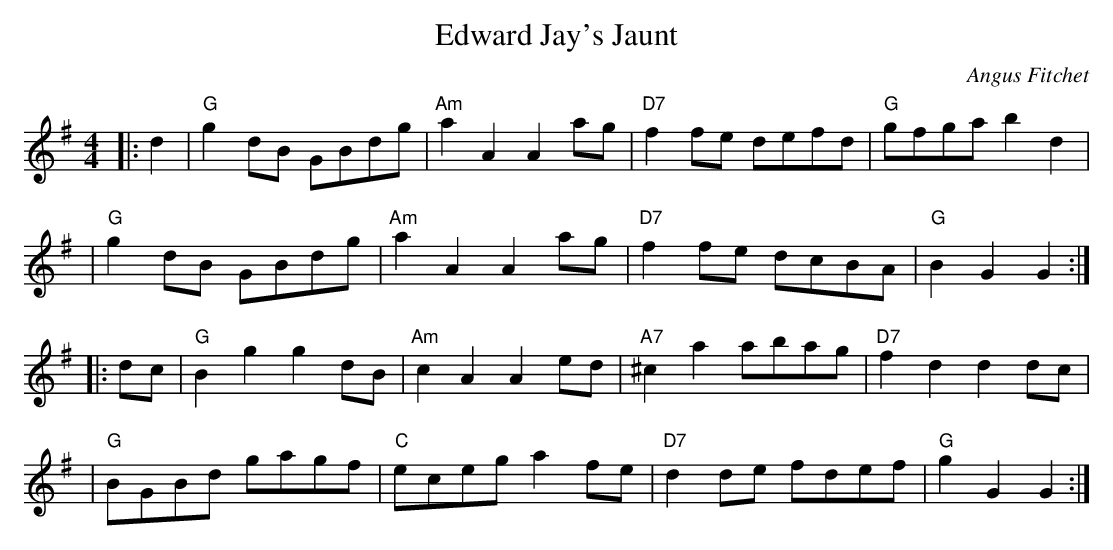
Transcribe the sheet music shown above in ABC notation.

X:1
T: Edward Jay's Jaunt
C: Angus Fitchet
M: 4/4
L: 1/8
K: G
|: d2 \
| "G"g2dB GBdg | "Am"a2A2 A2ag | "D7"f2fe defd | "G"gfga b2d2 |
| "G"g2dB GBdg | "Am"a2A2 A2ag | "D7"f2fe dcBA | "G"B2G2 G2 :|
|: dc \
| "G"B2g2 g2dB | "Am"c2A2 A2ed | "A7"^c2a2 abag | "D7"f2d2 d2dc |
| "G"BGBd gagf |  "C"eceg a2fe | "D7"d2de  fdef |  "G"g2G2 G2 :|
